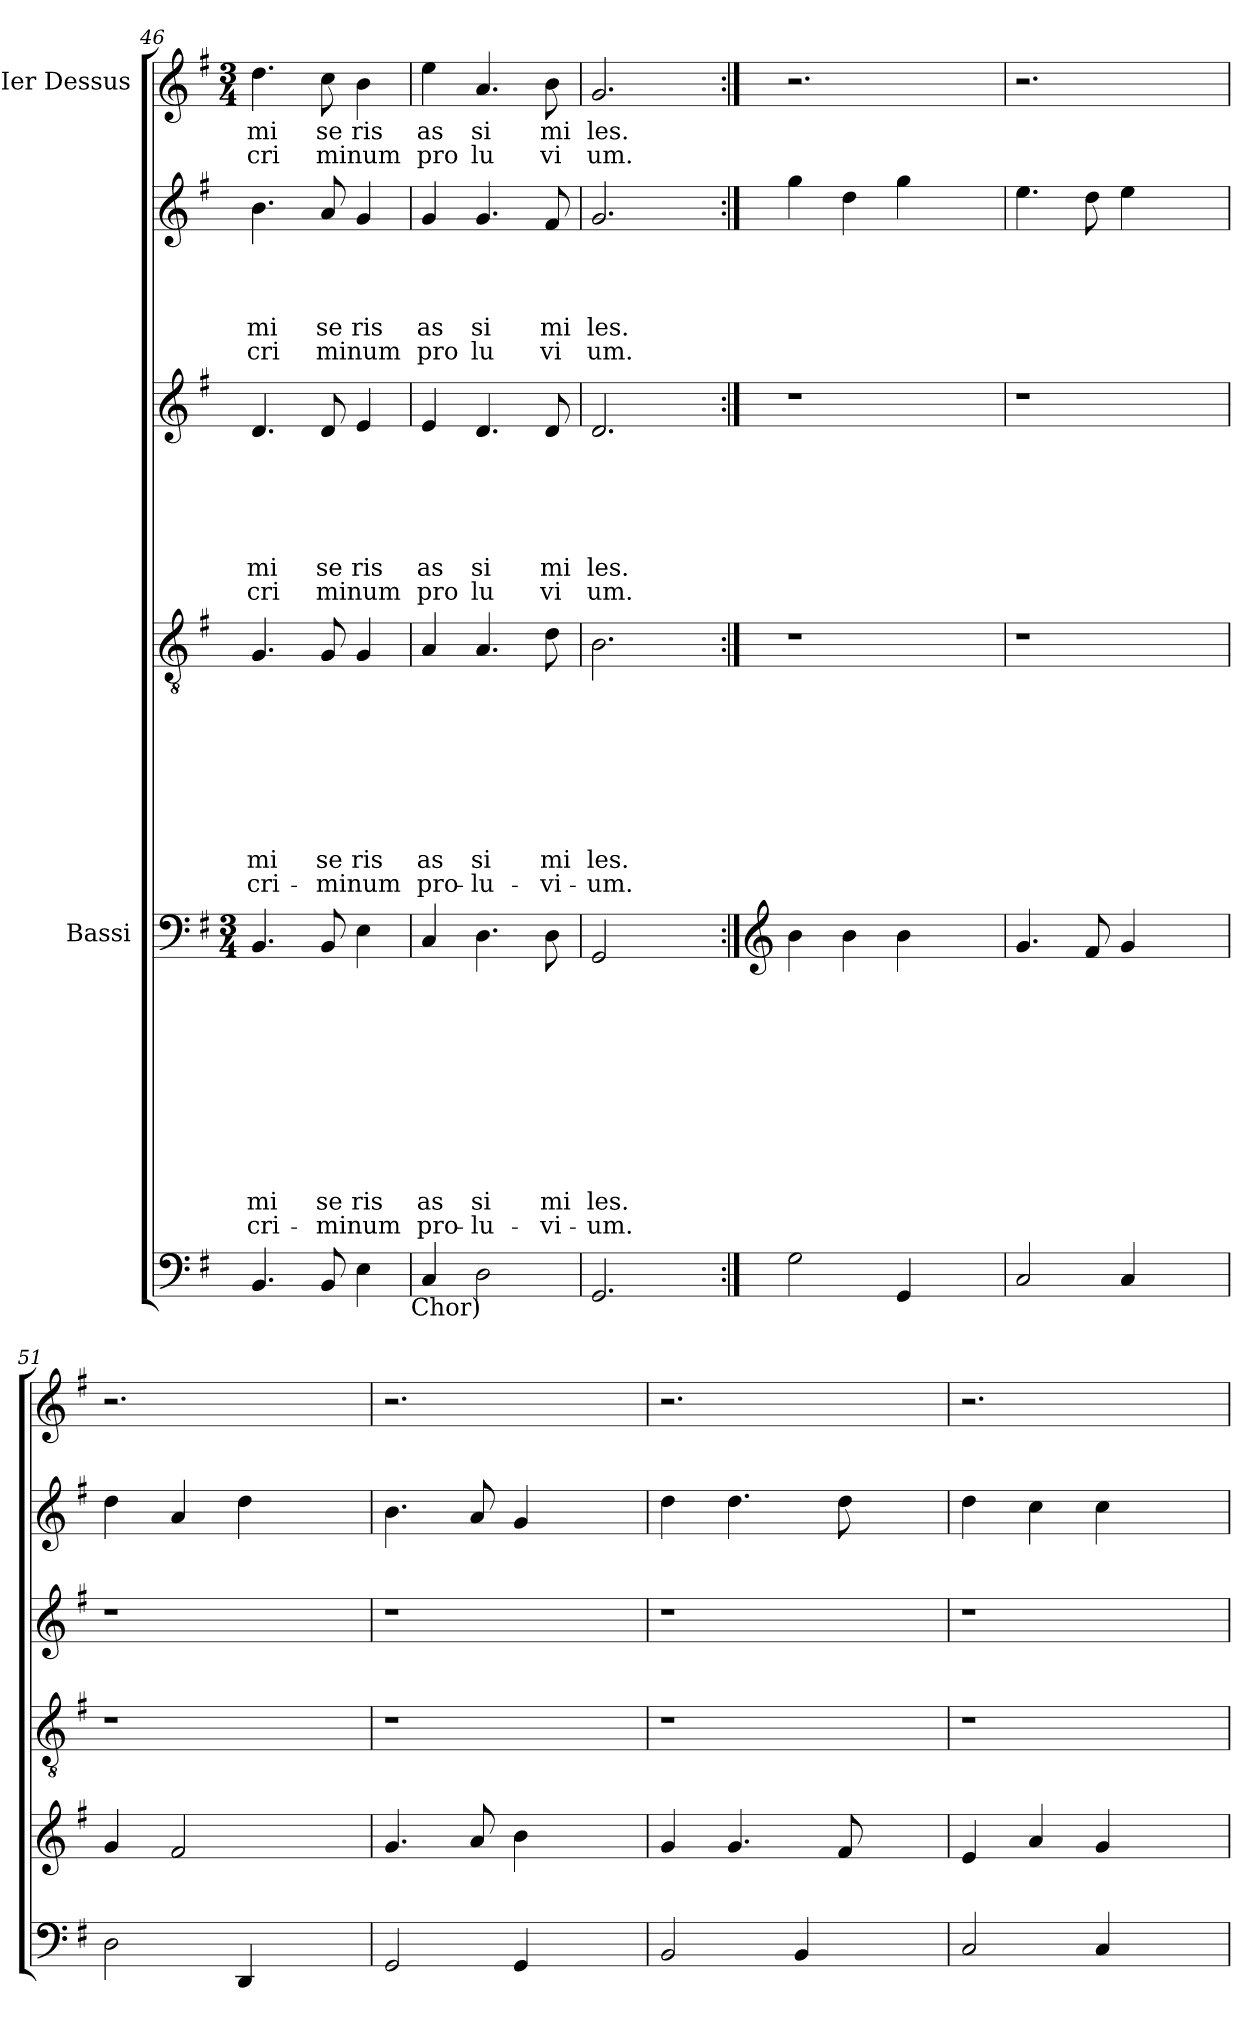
**kern	**kern	**text	**text	**text	**text	**text	**text	**text	**text	**text	**text	**text	**kern	**text	**text	**text	**text	**text	**text	**text	**text	**text	**kern	**text	**text	**text	**text	**text	**text	**text	**kern	**text	**text	**text	**text	**text	**kern	**text	**text
*part6	*part5	*part5	*part5	*part5	*part5	*part5	*part5	*part5	*part5	*part5	*part5	*part5	*part4	*part4	*part4	*part4	*part4	*part4	*part4	*part4	*part4	*part4	*part3	*part3	*part3	*part3	*part3	*part3	*part3	*part3	*part2	*part2	*part2	*part2	*part2	*part2	*part1	*part1	*part1
*staff6	*staff5	*staff5	*staff5	*staff5	*staff5	*staff5	*staff5	*staff5	*staff5	*staff5	*staff5	*staff5	*staff4	*staff4	*staff4	*staff4	*staff4	*staff4	*staff4	*staff4	*staff4	*staff4	*staff3	*staff3	*staff3	*staff3	*staff3	*staff3	*staff3	*staff3	*staff2	*staff2	*staff2	*staff2	*staff2	*staff2	*staff1	*staff1	*staff1
*	*I"Bassi	*	*	*	*	*	*	*	*	*	*	*	*	*	*	*	*	*	*	*	*	*	*	*	*	*	*	*	*	*	*	*	*	*	*	*	*I"Ier Dessus	*	*
*clefF4	*clefF4	*	*	*	*	*	*	*	*	*	*	*	*clefGv2	*	*	*	*	*	*	*	*	*	*clefG2	*	*	*	*	*	*	*	*clefG2	*	*	*	*	*	*clefG2	*	*
*k[f#]	*k[f#]	*	*	*	*	*	*	*	*	*	*	*	*k[f#]	*	*	*	*	*	*	*	*	*	*k[f#]	*	*	*	*	*	*	*	*k[f#]	*	*	*	*	*	*k[f#]	*	*
*G:	*G:	*	*	*	*	*	*	*	*	*	*	*	*G:	*	*	*	*	*	*	*	*	*	*G:	*	*	*	*	*	*	*	*G:	*	*	*	*	*	*G:	*	*
*	*M3/4	*	*	*	*	*	*	*	*	*	*	*	*	*	*	*	*	*	*	*	*	*	*	*	*	*	*	*	*	*	*	*	*	*	*	*	*M3/4	*	*
=46	=46	=46	=46	=46	=46	=46	=46	=46	=46	=46	=46	=46	=46	=46	=46	=46	=46	=46	=46	=46	=46	=46	=46	=46	=46	=46	=46	=46	=46	=46	=46	=46	=46	=46	=46	=46	=46	=46	=46
!	!	!	!	!	!	!	!	!	!	!	!LO:LY:b	!LO:LY:a	!	!	!	!	!	!	!	!	!LO:LY:b	!LO:LY:b	!	!	!	!	!	!	!LO:LY:b	!LO:LY:b	!	!	!	!	!LO:LY:b	!LO:LY:b	!	!LO:LY:b	!LO:LY:b
4.BB/	4.BB/	.	.	.	.	.	.	.	.	.	mi	cri-	4.G/	.	.	.	.	.	.	.	mi	cri-	4.d/	.	.	.	.	.	mi	cri	4.b\	.	.	.	mi	cri	4.dd\	mi	cri
!	!	!	!	!	!	!	!	!	!	!	!LO:LY:b	!LO:LY:a	!	!	!	!	!	!	!	!	!LO:LY:b	!LO:LY:b	!	!	!	!	!	!	!LO:LY:b	!LO:LY:b	!	!	!	!	!LO:LY:b	!LO:LY:b	!	!LO:LY:b	!LO:LY:b
8BB/	8BB/	.	.	.	.	.	.	.	.	.	se	-minum	8G/	.	.	.	.	.	.	.	se	-minum	8d/	.	.	.	.	.	se	minum	8a/	.	.	.	se	minum	8cc\	se	minum
!	!	!	!	!	!	!	!	!	!	!	!LO:LY:b	!	!	!	!	!	!	!	!	!	!LO:LY:b	!	!	!	!	!	!	!	!LO:LY:b	!	!	!	!	!	!LO:LY:b	!	!	!LO:LY:b	!
4E\	4E\	.	.	.	.	.	.	.	.	.	ris	.	4G/	.	.	.	.	.	.	.	ris	.	4e/	.	.	.	.	.	ris	.	4g/	.	.	.	ris	.	4b\	ris	.
!LO:TX:b:t=Chor)	!	!	!	!	!	!	!	!	!	!	!	!	!	!	!	!	!	!	!	!	!	!	!	!	!	!	!	!	!	!	!	!	!	!	!	!	!	!	!
=47	=47	=47	=47	=47	=47	=47	=47	=47	=47	=47	=47	=47	=47	=47	=47	=47	=47	=47	=47	=47	=47	=47	=47	=47	=47	=47	=47	=47	=47	=47	=47	=47	=47	=47	=47	=47	=47	=47	=47
!	!	!	!	!	!	!	!	!	!	!	!LO:LY:b	!LO:LY:a	!	!	!	!	!	!	!	!	!LO:LY:b	!LO:LY:b	!	!	!	!	!	!	!LO:LY:b	!LO:LY:b	!	!	!	!	!LO:LY:b	!LO:LY:b	!	!LO:LY:b	!LO:LY:b
4C/	4C/	.	.	.	.	.	.	.	.	.	as	pro-	4A/	.	.	.	.	.	.	.	as	pro-	4e/	.	.	.	.	.	as	pro	4g/	.	.	.	as	pro	4ee\	as	pro
!	!	!	!	!	!	!	!	!	!	!	!LO:LY:b	!LO:LY:a	!	!	!	!	!	!	!	!	!LO:LY:b	!LO:LY:b	!	!	!	!	!	!	!LO:LY:b	!LO:LY:b	!	!	!	!	!LO:LY:b	!LO:LY:b	!	!LO:LY:b	!LO:LY:b
2D\	4.D\	.	.	.	.	.	.	.	.	.	si	-lu-	4.A/	.	.	.	.	.	.	.	si	-lu-	4.d/	.	.	.	.	.	si	lu	4.g/	.	.	.	si	lu	4.a/	si	lu
!	!	!	!	!	!	!	!	!	!	!	!LO:LY:b	!LO:LY:a	!	!	!	!	!	!	!	!	!LO:LY:b	!LO:LY:b	!	!	!	!	!	!	!LO:LY:b	!LO:LY:b	!	!	!	!	!LO:LY:b	!LO:LY:b	!	!LO:LY:b	!LO:LY:b
.	8D\	.	.	.	.	.	.	.	.	.	mi	-vi-	8d\	.	.	.	.	.	.	.	mi	-vi-	8d/	.	.	.	.	.	mi	vi	8f#/	.	.	.	mi	vi	8b\	mi	vi
=48	=48	=48	=48	=48	=48	=48	=48	=48	=48	=48	=48	=48	=48	=48	=48	=48	=48	=48	=48	=48	=48	=48	=48	=48	=48	=48	=48	=48	=48	=48	=48	=48	=48	=48	=48	=48	=48	=48	=48
!	!	!	!	!	!	!	!	!	!	!	!LO:LY:b	!LO:LY:a	!	!	!	!	!	!	!	!	!LO:LY:b	!LO:LY:b	!	!	!	!	!	!	!LO:LY:b	!LO:LY:b	!	!	!	!	!LO:LY:b	!LO:LY:b	!	!LO:LY:b	!LO:LY:b
2.GG/	2GG/	.	.	.	.	.	.	.	.	.	les.	-um.	2.B\	.	.	.	.	.	.	.	les.	-um.	2.d/	.	.	.	.	.	les.	um.	2.g/	.	.	.	les.	um.	2.g/	les.	um.
.	4ryy	.	.	.	.	.	.	.	.	.	.	.	.	.	.	.	.	.	.	.	.	.	.	.	.	.	.	.	.	.	.	.	.	.	.	.	.	.	.
!!LO:LB:g=z
=49:|!	=49:|!	=49:|!	=49:|!	=49:|!	=49:|!	=49:|!	=49:|!	=49:|!	=49:|!	=49:|!	=49:|!	=49:|!	=49:|!	=49:|!	=49:|!	=49:|!	=49:|!	=49:|!	=49:|!	=49:|!	=49:|!	=49:|!	=49:|!	=49:|!	=49:|!	=49:|!	=49:|!	=49:|!	=49:|!	=49:|!	=49:|!	=49:|!	=49:|!	=49:|!	=49:|!	=49:|!	=49:|!	=49:|!	=49:|!
*	*clefG2	*	*	*	*	*	*	*	*	*	*	*	*	*	*	*	*	*	*	*	*	*	*	*	*	*	*	*	*	*	*	*	*	*	*	*	*	*	*
2G\	4b\	.	.	.	.	.	.	.	.	.	.	.	1r	.	.	.	.	.	.	.	.	.	1r	.	.	.	.	.	.	.	4gg\	.	.	.	.	.	2.r	.	.
.	4b\	.	.	.	.	.	.	.	.	.	.	.	.	.	.	.	.	.	.	.	.	.	.	.	.	.	.	.	.	.	4dd\	.	.	.	.	.	.	.	.
4GG/	4b\	.	.	.	.	.	.	.	.	.	.	.	.	.	.	.	.	.	.	.	.	.	.	.	.	.	.	.	.	.	4gg\	.	.	.	.	.	.	.	.
4ryy	4ryy	.	.	.	.	.	.	.	.	.	.	.	.	.	.	.	.	.	.	.	.	.	.	.	.	.	.	.	.	.	4ryy	.	.	.	.	.	4ryy	.	.
=50	=50	=50	=50	=50	=50	=50	=50	=50	=50	=50	=50	=50	=50	=50	=50	=50	=50	=50	=50	=50	=50	=50	=50	=50	=50	=50	=50	=50	=50	=50	=50	=50	=50	=50	=50	=50	=50	=50	=50
2C/	4.g/	.	.	.	.	.	.	.	.	.	.	.	1r	.	.	.	.	.	.	.	.	.	1r	.	.	.	.	.	.	.	4.ee\	.	.	.	.	.	2.r	.	.
.	8f#/	.	.	.	.	.	.	.	.	.	.	.	.	.	.	.	.	.	.	.	.	.	.	.	.	.	.	.	.	.	8dd\	.	.	.	.	.	.	.	.
4C/	4g/	.	.	.	.	.	.	.	.	.	.	.	.	.	.	.	.	.	.	.	.	.	.	.	.	.	.	.	.	.	4ee\	.	.	.	.	.	.	.	.
4ryy	4ryy	.	.	.	.	.	.	.	.	.	.	.	.	.	.	.	.	.	.	.	.	.	.	.	.	.	.	.	.	.	4ryy	.	.	.	.	.	4ryy	.	.
=51	=51	=51	=51	=51	=51	=51	=51	=51	=51	=51	=51	=51	=51	=51	=51	=51	=51	=51	=51	=51	=51	=51	=51	=51	=51	=51	=51	=51	=51	=51	=51	=51	=51	=51	=51	=51	=51	=51	=51
2D\	4g/	.	.	.	.	.	.	.	.	.	.	.	1r	.	.	.	.	.	.	.	.	.	1r	.	.	.	.	.	.	.	4dd>\	.	.	.	.	.	2.r	.	.
.	2f#/	.	.	.	.	.	.	.	.	.	.	.	.	.	.	.	.	.	.	.	.	.	.	.	.	.	.	.	.	.	4a/	.	.	.	.	.	.	.	.
4DD/	.	.	.	.	.	.	.	.	.	.	.	.	.	.	.	.	.	.	.	.	.	.	.	.	.	.	.	.	.	.	4dd\	.	.	.	.	.	.	.	.
4ryy	4ryy	.	.	.	.	.	.	.	.	.	.	.	.	.	.	.	.	.	.	.	.	.	.	.	.	.	.	.	.	.	4ryy	.	.	.	.	.	4ryy	.	.
=52	=52	=52	=52	=52	=52	=52	=52	=52	=52	=52	=52	=52	=52	=52	=52	=52	=52	=52	=52	=52	=52	=52	=52	=52	=52	=52	=52	=52	=52	=52	=52	=52	=52	=52	=52	=52	=52	=52	=52
2GG/	4.g/	.	.	.	.	.	.	.	.	.	.	.	1r	.	.	.	.	.	.	.	.	.	1r	.	.	.	.	.	.	.	4.b\	.	.	.	.	.	2.r	.	.
.	8a/	.	.	.	.	.	.	.	.	.	.	.	.	.	.	.	.	.	.	.	.	.	.	.	.	.	.	.	.	.	8a/	.	.	.	.	.	.	.	.
4GG/	4b\	.	.	.	.	.	.	.	.	.	.	.	.	.	.	.	.	.	.	.	.	.	.	.	.	.	.	.	.	.	4g/	.	.	.	.	.	.	.	.
4ryy	4ryy	.	.	.	.	.	.	.	.	.	.	.	.	.	.	.	.	.	.	.	.	.	.	.	.	.	.	.	.	.	4ryy	.	.	.	.	.	4ryy	.	.
=53	=53	=53	=53	=53	=53	=53	=53	=53	=53	=53	=53	=53	=53	=53	=53	=53	=53	=53	=53	=53	=53	=53	=53	=53	=53	=53	=53	=53	=53	=53	=53	=53	=53	=53	=53	=53	=53	=53	=53
2BB/	4g/	.	.	.	.	.	.	.	.	.	.	.	1r	.	.	.	.	.	.	.	.	.	1r	.	.	.	.	.	.	.	4dd\	.	.	.	.	.	2.r	.	.
.	4.g/	.	.	.	.	.	.	.	.	.	.	.	.	.	.	.	.	.	.	.	.	.	.	.	.	.	.	.	.	.	4.dd\	.	.	.	.	.	.	.	.
4BB/	.	.	.	.	.	.	.	.	.	.	.	.	.	.	.	.	.	.	.	.	.	.	.	.	.	.	.	.	.	.	.	.	.	.	.	.	.	.	.
.	8f#/	.	.	.	.	.	.	.	.	.	.	.	.	.	.	.	.	.	.	.	.	.	.	.	.	.	.	.	.	.	8dd\	.	.	.	.	.	.	.	.
4ryy	4ryy	.	.	.	.	.	.	.	.	.	.	.	.	.	.	.	.	.	.	.	.	.	.	.	.	.	.	.	.	.	4ryy	.	.	.	.	.	4ryy	.	.
=54	=54	=54	=54	=54	=54	=54	=54	=54	=54	=54	=54	=54	=54	=54	=54	=54	=54	=54	=54	=54	=54	=54	=54	=54	=54	=54	=54	=54	=54	=54	=54	=54	=54	=54	=54	=54	=54	=54	=54
2C/	4e/	.	.	.	.	.	.	.	.	.	.	.	1r	.	.	.	.	.	.	.	.	.	1r	.	.	.	.	.	.	.	4dd>\	.	.	.	.	.	2.r	.	.
.	4a/	.	.	.	.	.	.	.	.	.	.	.	.	.	.	.	.	.	.	.	.	.	.	.	.	.	.	.	.	.	4cc\	.	.	.	.	.	.	.	.
4C/	4g/	.	.	.	.	.	.	.	.	.	.	.	.	.	.	.	.	.	.	.	.	.	.	.	.	.	.	.	.	.	4cc\	.	.	.	.	.	.	.	.
4ryy	4ryy	.	.	.	.	.	.	.	.	.	.	.	.	.	.	.	.	.	.	.	.	.	.	.	.	.	.	.	.	.	4ryy	.	.	.	.	.	4ryy	.	.
=	=	=	=	=	=	=	=	=	=	=	=	=	=	=	=	=	=	=	=	=	=	=	=	=	=	=	=	=	=	=	=	=	=	=	=	=	=	=	=
*-	*-	*-	*-	*-	*-	*-	*-	*-	*-	*-	*-	*-	*-	*-	*-	*-	*-	*-	*-	*-	*-	*-	*-	*-	*-	*-	*-	*-	*-	*-	*-	*-	*-	*-	*-	*-	*-	*-	*-
